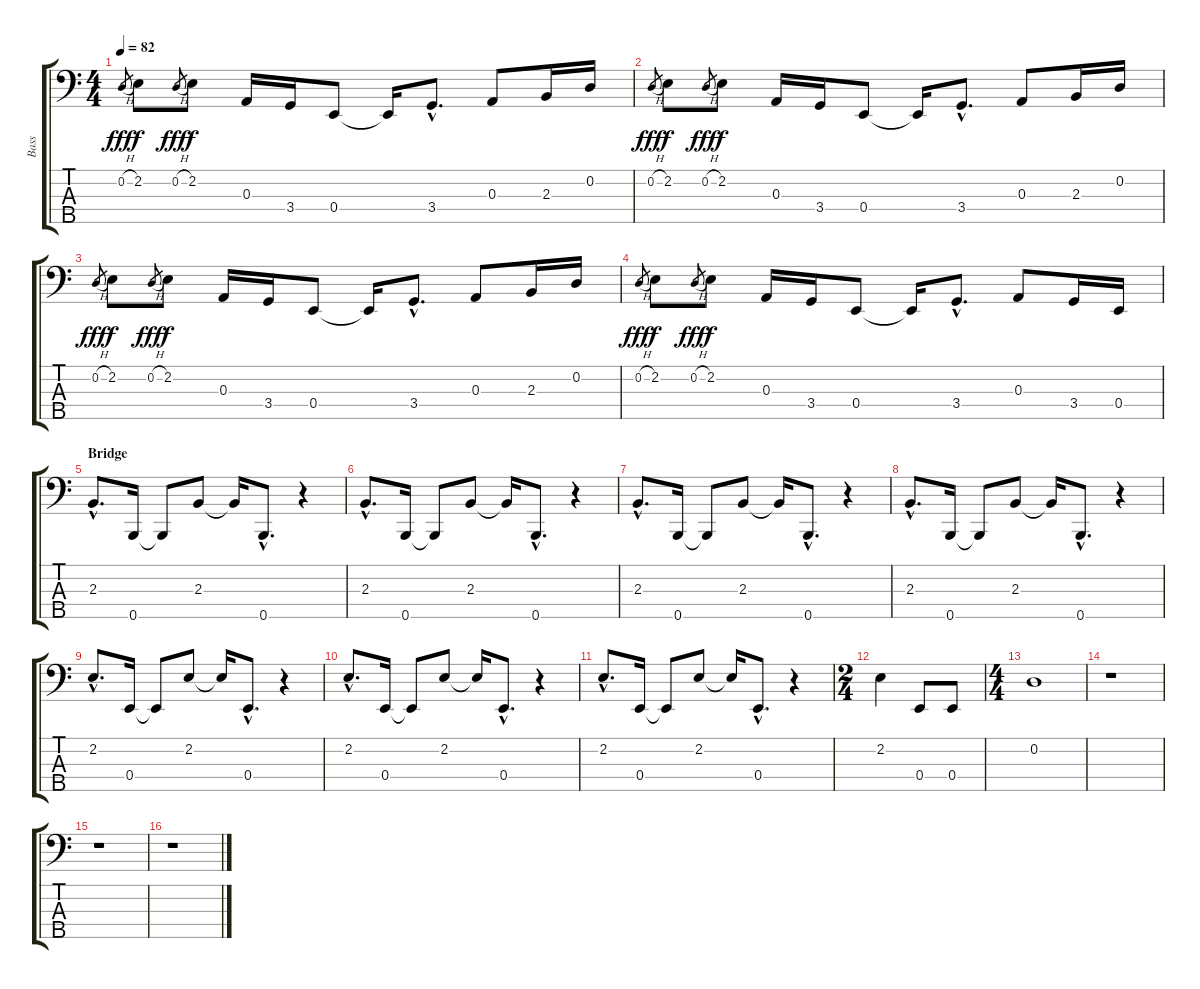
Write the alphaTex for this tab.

\track ("Bass" "Bass") {instrument electricbasspick}
\staff {score tabs}
\tuning (G2 D2 A1 E1 B0) {hide}
\ts (4 4)
\tempo 82
\clef f4
\ks c
0.2{h}.8{gr dy fff} 2.2.8{dy f} 0.2{h}.8{gr dy fff} 2.2.8{dy f} 0.3.16 3.4.16 0.4.8 0.4{t}.16 3.4{hac}.8{d} 0.3.8 2.3.16 0.2.16 |
0.2{h}.8{gr dy fff} 2.2.8{dy f} 0.2{h}.8{gr dy fff} 2.2.8{dy f} 0.3.16 3.4.16 0.4.8 0.4{t}.16 3.4{hac}.8{d} 0.3.8 2.3.16 0.2.16 |
0.2{h}.8{gr dy fff} 2.2.8{dy f} 0.2{h}.8{gr dy fff} 2.2.8{dy f} 0.3.16 3.4.16 0.4.8 0.4{t}.16 3.4{hac}.8{d} 0.3.8 2.3.16 0.2.16 |
0.2{h}.8{gr dy fff} 2.2.8{dy f} 0.2{h}.8{gr dy fff} 2.2.8{dy f} 0.3.16 3.4.16 0.4.8 0.4{t}.16 3.4{hac}.8{d} 0.3.8 3.4.16 0.4.16 |
\section ("" "Bridge")
2.3{hac}.8{d} 0.5.16 0.5{t}.8 2.3.8 2.3{t}.16 0.5{hac}.8{d} r.4 |
2.3{hac}.8{d} 0.5.16 0.5{t}.8 2.3.8 2.3{t}.16 0.5{hac}.8{d} r.4 |
2.3{hac}.8{d} 0.5.16 0.5{t}.8 2.3.8 2.3{t}.16 0.5{hac}.8{d} r.4 |
2.3{hac}.8{d} 0.5.16 0.5{t}.8 2.3.8 2.3{t}.16 0.5{hac}.8{d} r.4 |
2.2{hac}.8{d} 0.4.16 0.4{t}.8 2.2.8 2.2{t}.16 0.4{hac}.8{d} r.4 |
2.2{hac}.8{d} 0.4.16 0.4{t}.8 2.2.8 2.2{t}.16 0.4{hac}.8{d} r.4 |
2.2{hac}.8{d} 0.4.16 0.4{t}.8 2.2.8 2.2{t}.16 0.4{hac}.8{d} r.4 |
\ts (2 4)
2.2.4 0.4.8 0.4.8 |
\ts (4 4)
0.2.1 |
r.1 |
r.1 |
r.1
